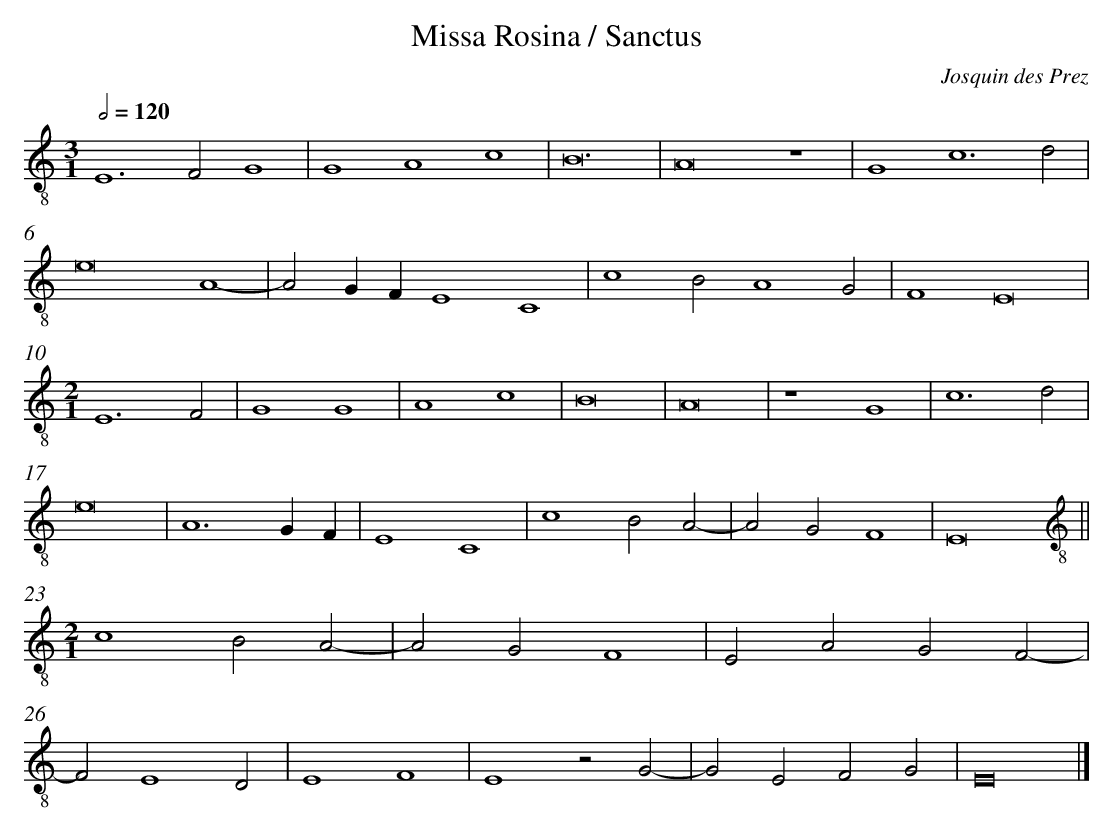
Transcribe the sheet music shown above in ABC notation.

X:1
T:Missa Rosina / Sanctus
C: Josquin des Prez
L: 1/4
M: 3/1
Q: 1/2=120
K: C clef=treble-8
E6F2G4 |
G4A4c4 |
B12 |
A8z4 |
G4c6d2 |
e8A4- |
A2GFE4C4 |
c4B2A4G2 |
F4E8 |
[M:2/1]E6F2 |
G4G4 |
A4c4 |
B8 |
A8 |
z4G4 |
c6d2 |
e8 |
A6GF |
E4C4 |
c4B2A2- |
A2G2F4 |
E8 ||
 [K:C] [K:clef=treble-8][M:2/1]c4B2A2- |
A2G2F4 |
E2A2G2F2- |
F2E4D2 |
E4F4 |
E4z2G2- |
G2E2F2G2 |
E8 |]
